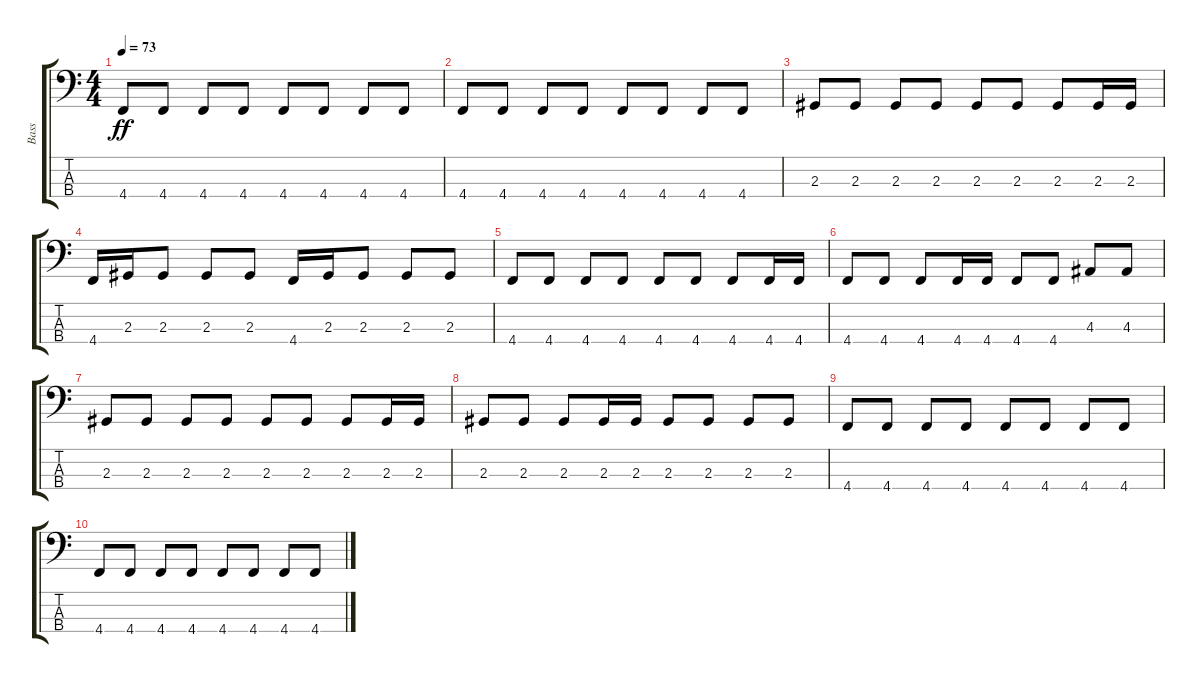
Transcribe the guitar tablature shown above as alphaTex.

\track ("Bass" "Bass") {instrument electricbassfinger}
\staff {score tabs}
\tuning (E2 B1 Gb1 Db1) {hide}
\ts (4 4)
\tempo 73
\clef f4
\ks c
4.4.8{dy ff} 4.4.8 4.4.8 4.4.8 4.4.8 4.4.8 4.4.8 4.4.8 |
4.4.8 4.4.8 4.4.8 4.4.8 4.4.8 4.4.8 4.4.8 4.4.8 |
2.3.8{volume 6} 2.3.8 2.3.8 2.3.8 2.3.8 2.3.8 2.3.8 2.3.16 2.3.16 |
4.4.16 2.3.16 2.3.8 2.3.8 2.3.8 4.4.16 2.3.16 2.3.8 2.3.8 2.3.8 |
4.4.8 4.4.8 4.4.8 4.4.8 4.4.8 4.4.8 4.4.8 4.4.16 4.4.16 |
4.4.8 4.4.8 4.4.8 4.4.16 4.4.16 4.4.8 4.4.8 4.3.8 4.3.8 |
2.3.8{volume 0} 2.3.8 2.3.8 2.3.8 2.3.8 2.3.8 2.3.8 2.3.16 2.3.16 |
2.3.8 2.3.8 2.3.8 2.3.16 2.3.16 2.3.8 2.3.8 2.3.8 2.3.8 |
4.4.8 4.4.8 4.4.8 4.4.8 4.4.8 4.4.8 4.4.8 4.4.8 |
4.4.8 4.4.8 4.4.8 4.4.8 4.4.8 4.4.8 4.4.8 4.4.8
